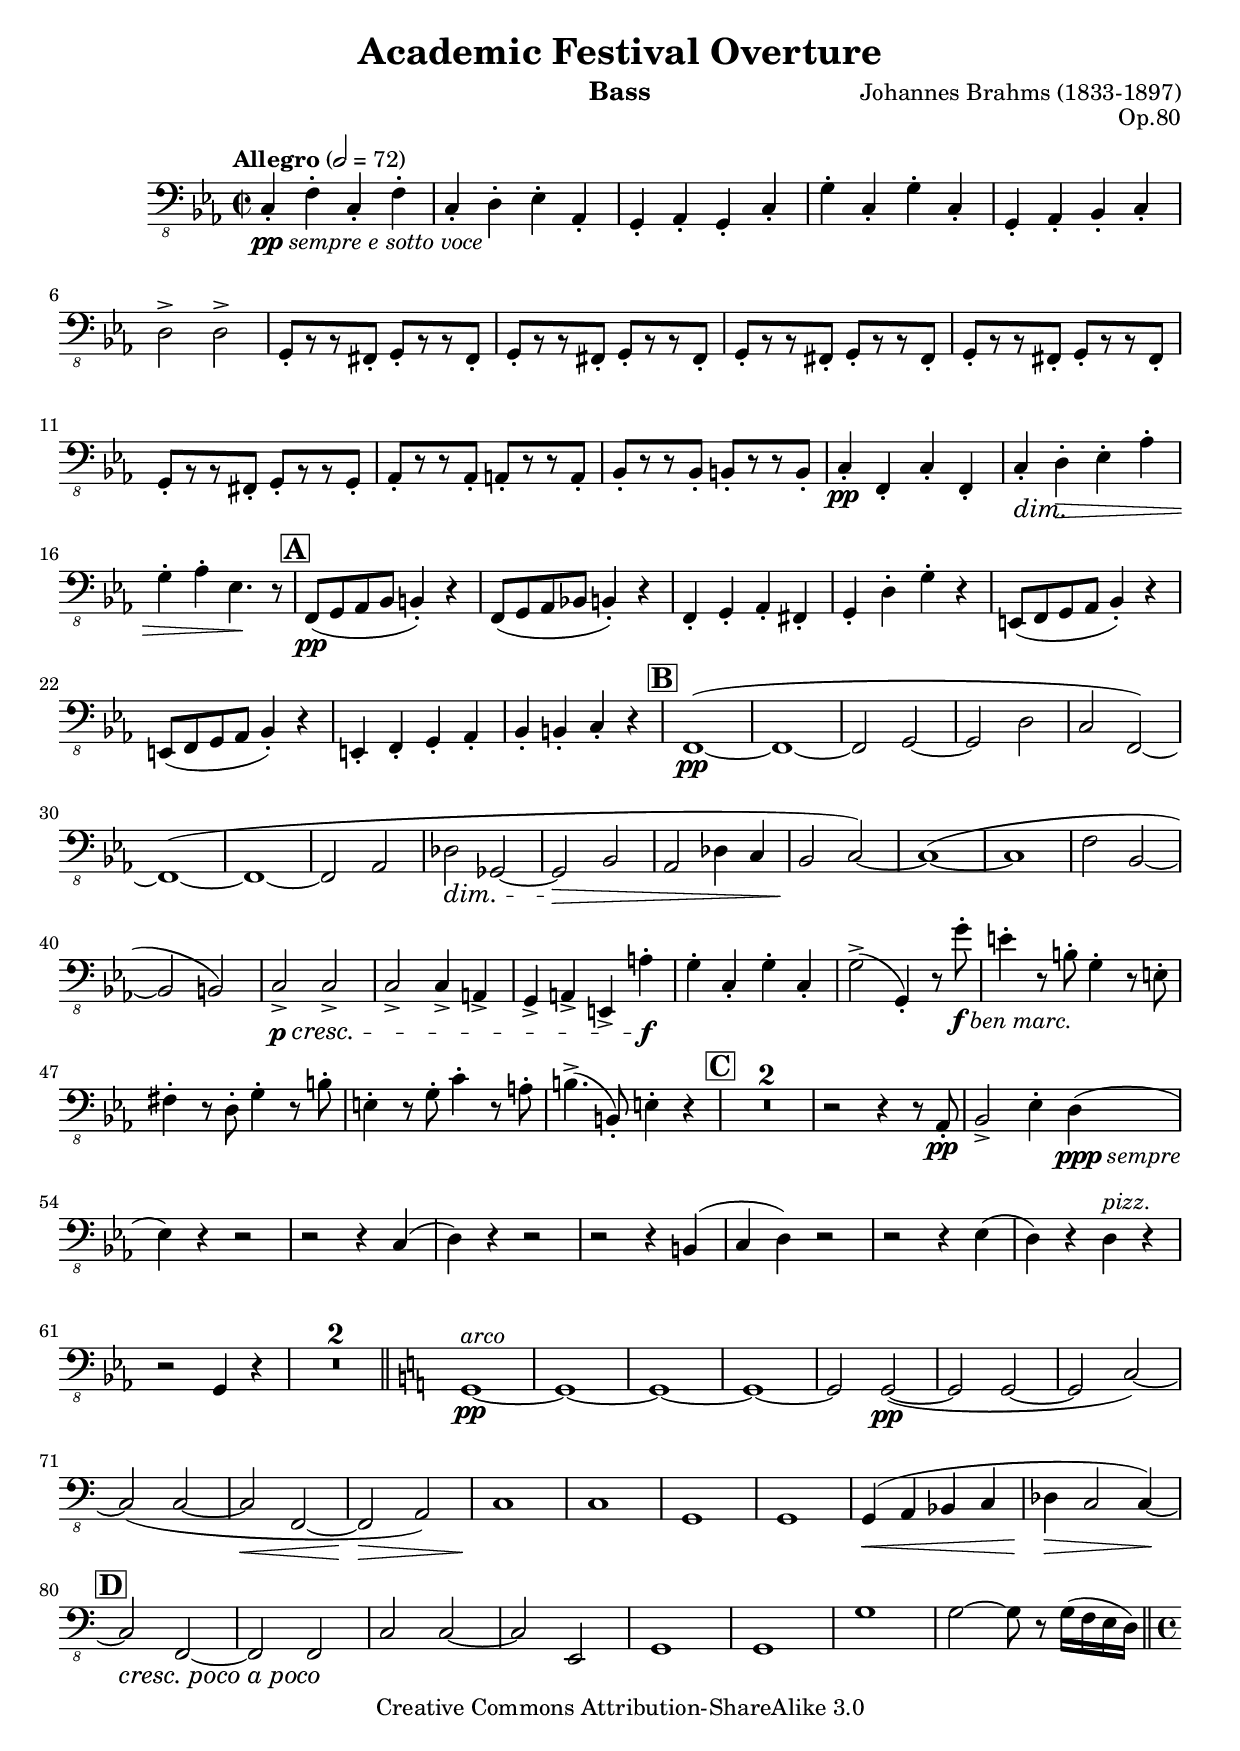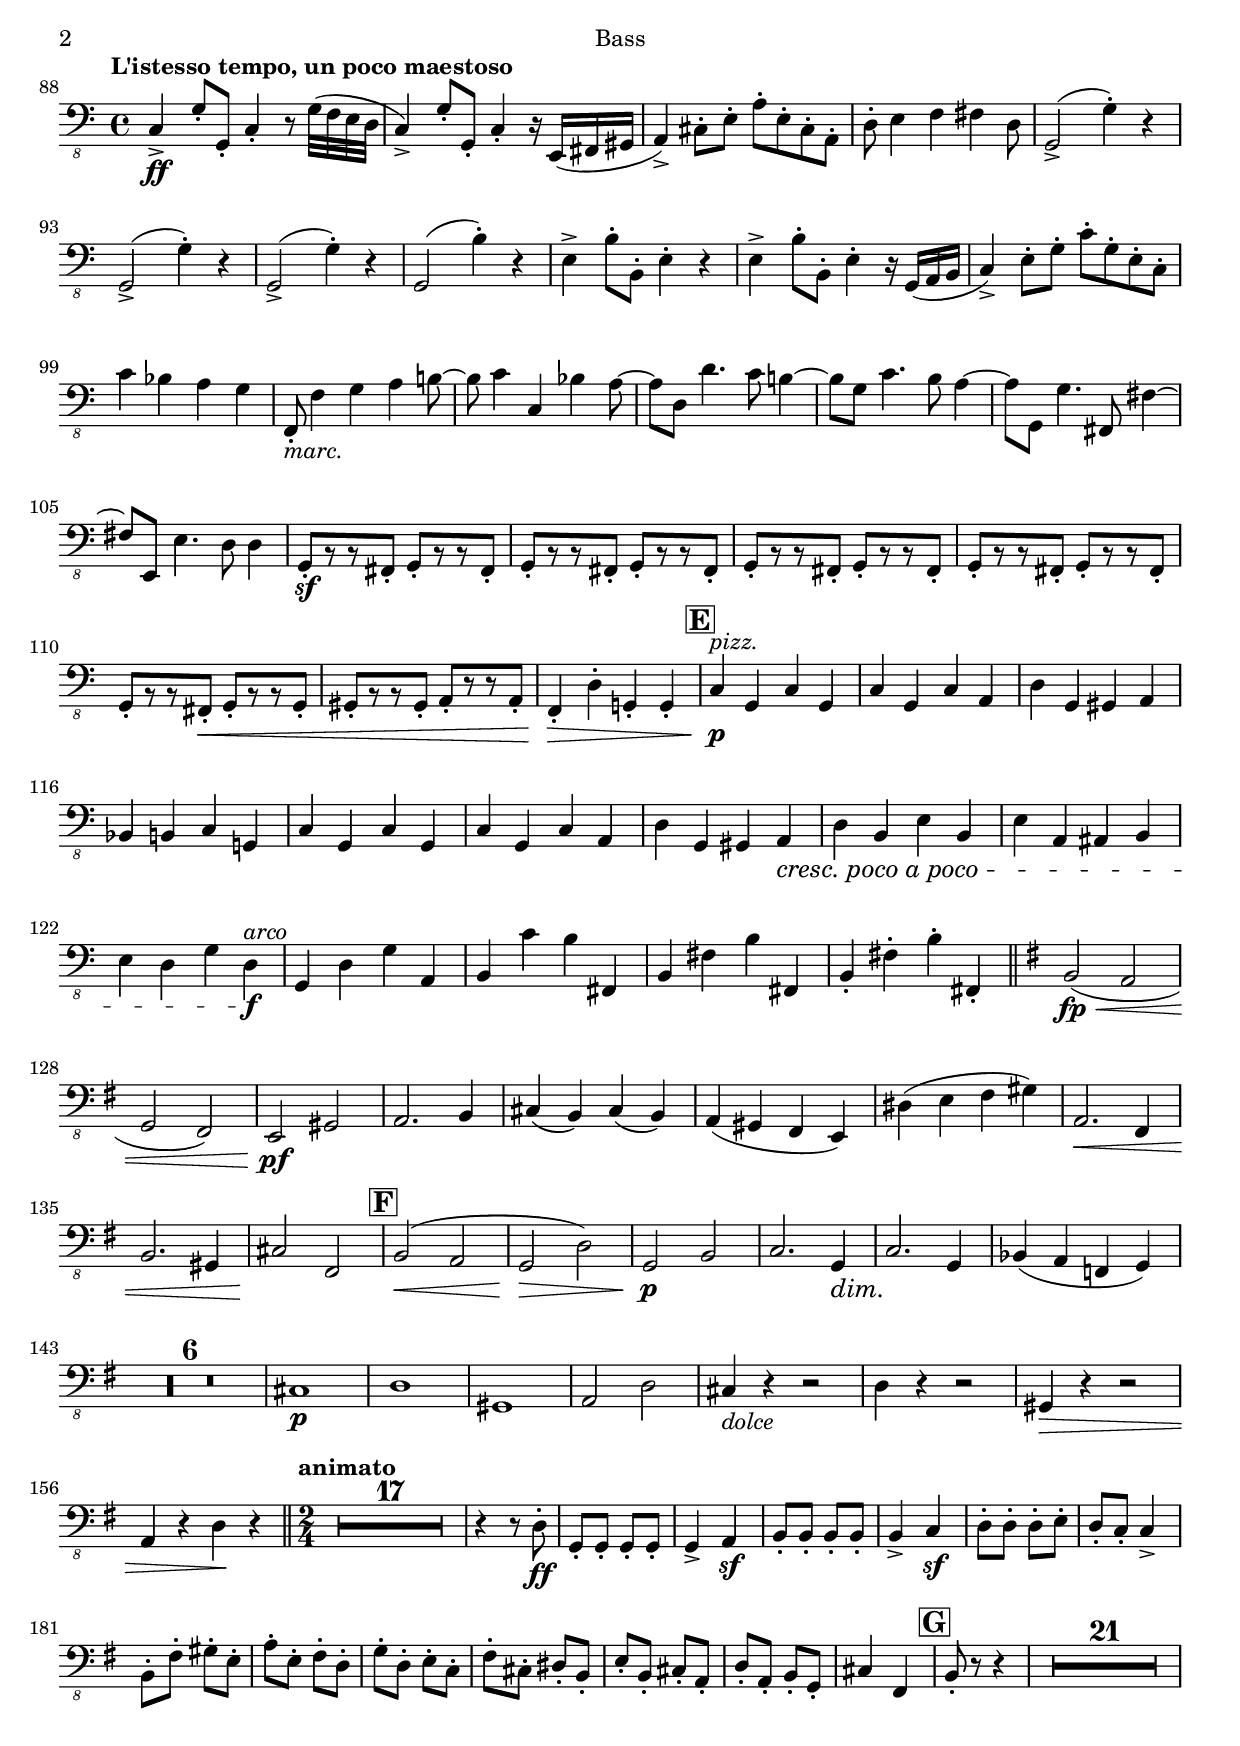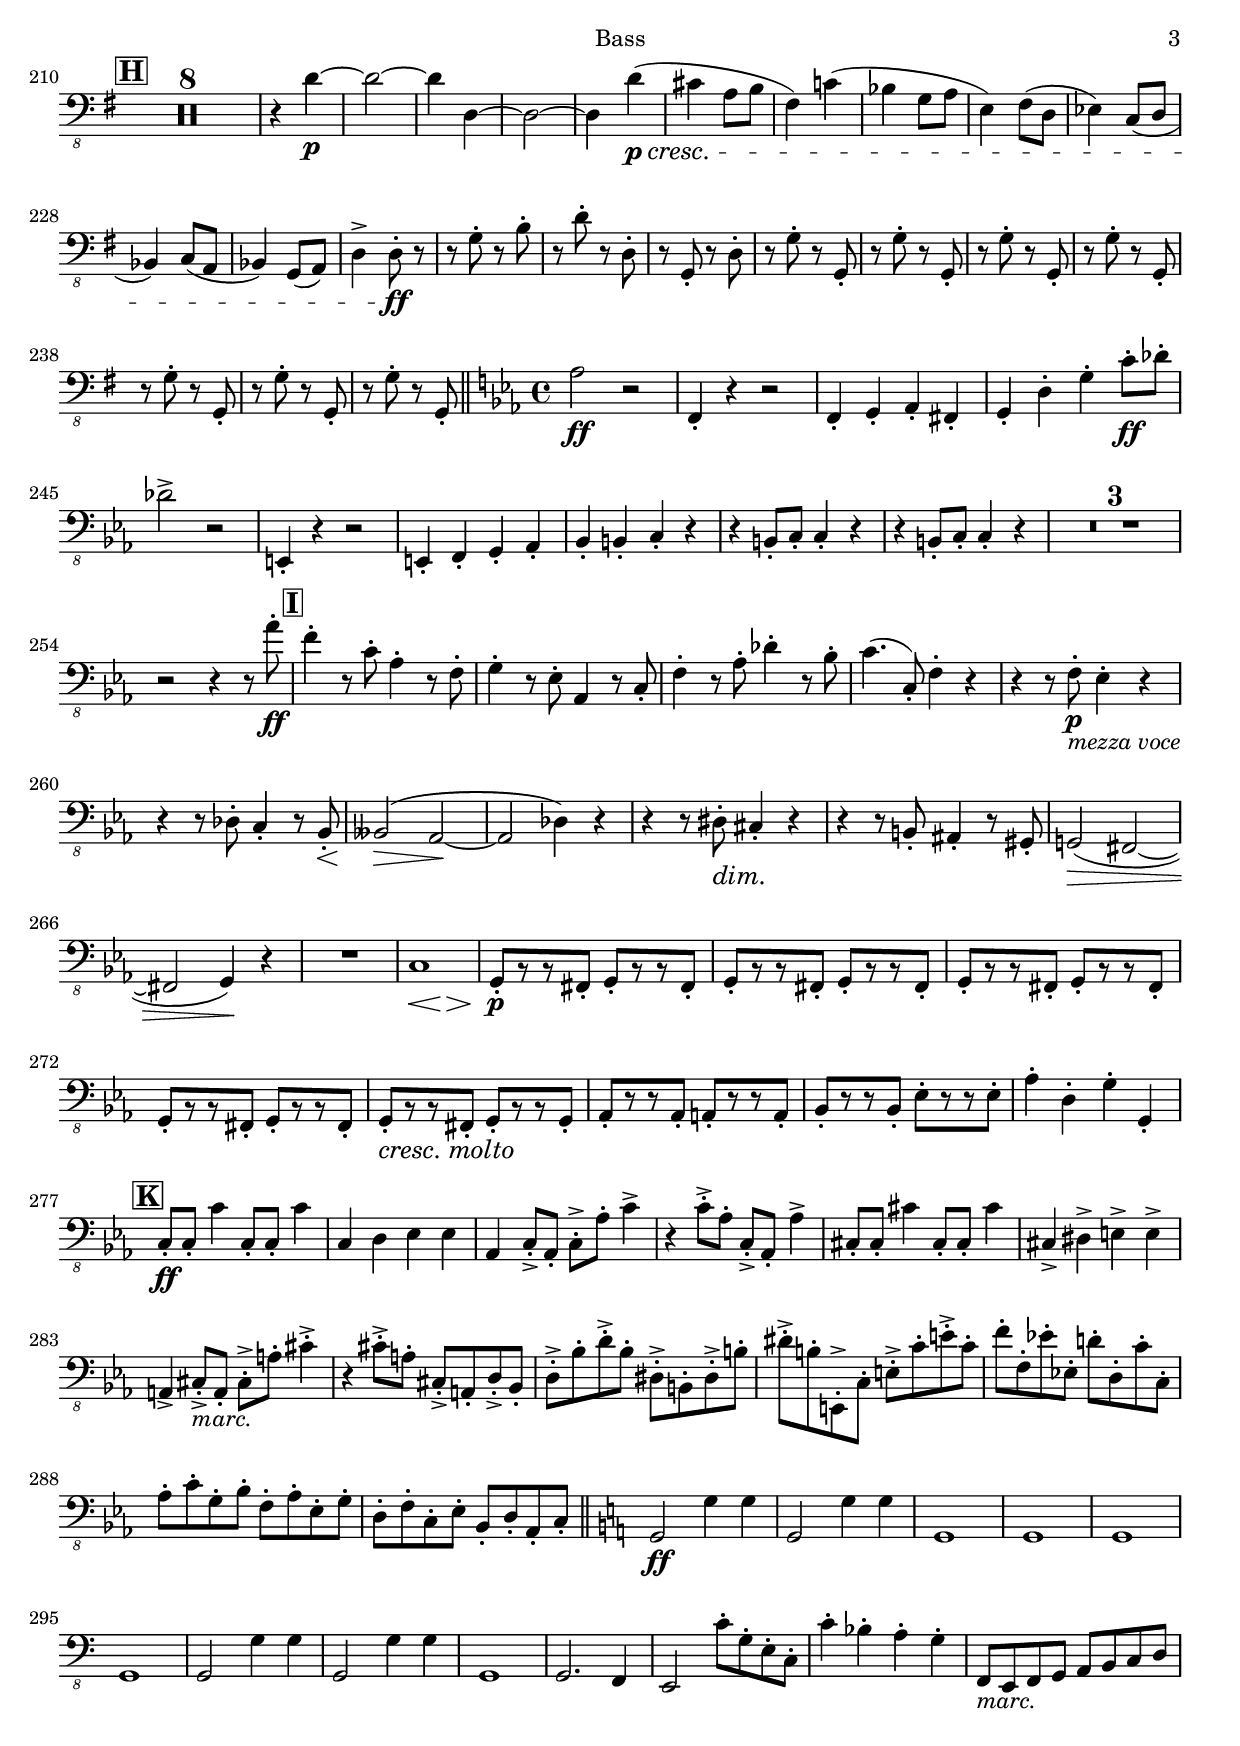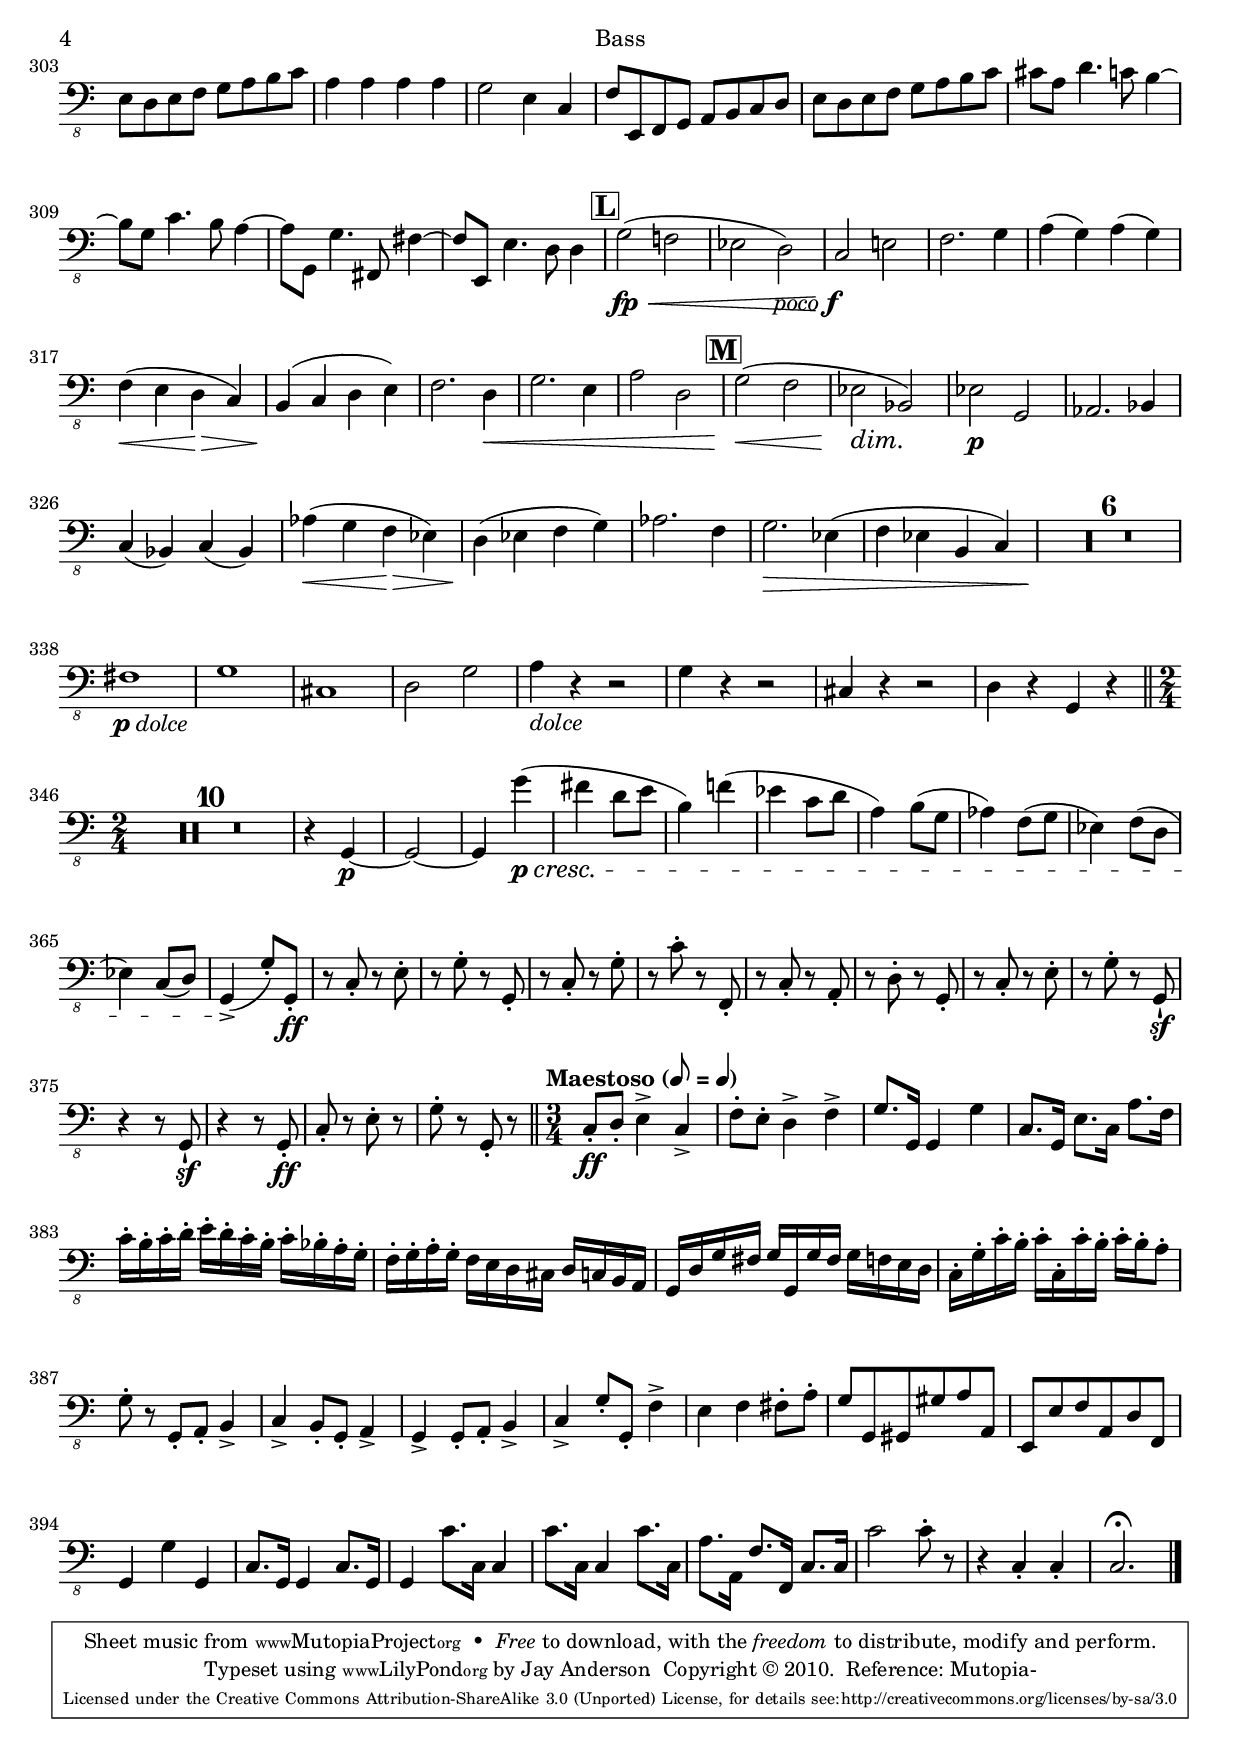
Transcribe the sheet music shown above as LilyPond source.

\version "2.18.2"

\include "defs.ily"
\version "2.18.2"

bass = \relative c,
{
  \set Staff.midiInstrument = "string ensemble 1"
  \clef "bass_8"
  \key c \minor
  \graceSync
  c4-.\ppSempreESottoVoce f-. c-. f-. |
  c-. d-. ees-. aes,-. |
  g-. aes-. g-. c-. |
  g'-. c,-. g'-. c,-. |
  g-. aes-. bes-. c-. |
  d2-> d-> |
  \repeat unfold 9 {g,8[-. r r fis]-.} g[-. r r g]-. |
  aes[-. r r aes]-. a[-. r r a]-. |
  bes[-. r r bes]-. b[-. r r b]-. |
  c4-.\pp f,-. c'-. f,-. |
  c'-.\dim d-.\> ees-. aes-. |
  g-. aes-. ees4.\! r8 |

  %A
  f,8(\pp g aes bes b4-.) r |
  f8( g aes bes b4-.) r |
  f-. g-. aes-. fis-. |
  g-. d'-. g-. r |
  \repeat unfold 2 {e,8( f g aes bes4-.) r |}
  e,-. f-. g-. aes-. |
  bes-. b-. c-. r |

  %B
  f,1~(\pp |
  f~ |
  f2 g~ |
  g d' |
  c f,~) |
  f1~( |
  f~ |
  f2 aes |
  des\dim ges,~ |
  ges\> bes |
  aes des4 c |
  bes2\! c2~) |
  c1~( |
  c |
  f2 bes,~ |
  bes b) |
  c2->\p\cresc c-> |
  c-> c4-> a-> |
  g-> a-> e-> a'-.\f |
  g-. c,-. g'-. c,-. |
  g'2->( g,4-.) r8 g''-.\fBenMarc |
  e4-. r8 b-. g4-. r8 e-. |
  fis4-. r8 d-. g4-. r8 b-. |
  e,4-. r8 g-. c4-. r8 a-. |
  b4.->( b,8-.) e4-. r |

  %C
  R1*2 |
  r2 r4 r8 aes,-.\pp |
  bes2-> ees4-. d(\pppSempre |
  ees) r r2 |
  r2 r4 c( |
  d) r r2 |
  r r4 b( |
  c d) r2 |
  r2 r4 ees( |
  d) r d^\pizz r |
  r2 g,4 r |
  R1*2 |

  \key c \major
  g1~\pp^\arco |
  g~ |
  g~ |
  g~ |
  g2 g~(\pp |
  g g~ |
  g c~) |
  c( c~ |
  c\< f,~ |
  f\> a) |
  c1\! |
  c |
  g |
  g |
  g4(\< a bes c |
  des\> c2 c4~)\! |

  %D
  c2\justCrescPocoAPoco f,~ |
  f f |
  c' c~ |
  c e, |
  g1 |
  g |
  g'|
  g2~ g8 r g16( f e d) |
  c4->\ff g'8-. g,-. c4-. r8 g'32( f e d |
  c4->) g'8-. g,-. c4-. r16 e,( fis gis |
  a4->) cis8-. e-. a-. e-. cis-. a-. |
  d8-. e4 f fis d8 |
  \repeat unfold 3 {g,2->( g'4-.) r |}
  g,2( b'4-.) r |
  e,4-> b'8-. b,-. e4-. r |
  e4-> b'8-. b,-. e4-. r16 g,16( a b |
  c4->) e8-. g-. c-. g-. e-. c-. |
  c'4 bes a g |
  f,8-._\marc f'4 g a b8~ |
  b c4 c, bes' a8~ |
  a d, d'4. c8 b4~ |
  b8 g c4. b8 a4~ |
  a8 g, g'4. fis,8 fis'4~ |
  fis8 e, e'4. d8 d4 |
  g,8[-.\sf r r fis]-. g[-. r r fis]-. |
  \repeat unfold 6 {g[-. r r fis]-.} |
  g[-. r r fis]-.\< g[-. r r g]-. |
  gis[-. r r gis]-. a[-. r r a]-. |
  f4-.\> d'-. g,-. g-. |

  %E
  c4\p^\pizz g c g |
  c g c a |
  d g, gis a |
  bes b c g |
  c g c g |
  c g c a |
  d g, gis a\crescPocoAPoco |
  d b e b |
  e a, ais b |
  e d g d\f^\arco |
  g, d' g a, |
  b c' b fis, |
  b fis' b fis, |
  b-. fis'-. b-. fis,-. |

  \key g \major
  b2(\fp\< a |
  g fis) |
  e\pf gis |
  a2. b4 |
  cis4( b) cis( b) |
  a( gis fis e) |
  dis'( e fis gis) |
  a,2.\< fis4 |
  b2. gis4 |
  cis2\! fis, |

  %F
  b2(\< a |
  g\> d') |
  g,\p b |
  c2. g4\justDim |
  c2. g4 |
  bes4( a f g) s1*0\! |
  R1*6 |
  cis1\p |
  d |
  gis, |
  a2 d |
  cis4_\dolce r r2 |
  d4 r r2 |
  gis,4\> r r2 |
  a4 r d\! r |

  %2/4
  R2*17 |
  r4 r8 d-.\ff |
  g,-. g-. g-. g-. |
  g4-> a\sf |
  b8-. b-. b-. b-. |
  b4-> c\sf |
  d8-. d-. d-. e-. |
  d-. c-. c4-> |
  b8-. fis'-. gis-. e-. |
  a-. e-. fis-. d-. |
  g-. d-. e-. c-. |
  fis-. cis-. dis-. b-. |
  e-. b-. cis-. a-. |
  d-. a-. b-. g-. |
  cis4 fis, |

  %G
  b8-. r r4 |
  R2*21 |

  %H
  R2*8 |
  r4 d'~\p |
  d2~ |
  d4 d,~ |
  d2~ |
  d4 d'(\p\cresc |
  cis4 a8 b |
  fis4) c'( |
  bes g8 a |
  e4) fis8( d |
  ees4) c8( d |
  bes4) c8( a |
  bes4) g8( a) |
  d4-> d8-.\ff r |
  r g-. r b-. |
  r d-. r d,-. |
  r g,-. r d'-. |
  \repeat unfold 7 {r g-. r g,-.} |

  %4/4
  \key c \minor
  aes'2\ff r |
  f,4-. r r2 |
  f4-. g-. aes-. fis-. |
  g-. d'-. g-. c8-.\ff des-. |
  des2-> r |
  e,,4-. r r2 |
  e4-. f-. g-. aes-. |
  bes-. b-. c-. r |
  \repeat unfold 2 {r4 b8-. c-. c4-. r} |
  R1*3 |
  r2 r4 r8 aes''-.\ff |

  %I
  f4-. r8 c-. aes4-. r8 f-. |
  g4-. r8 ees-. aes,4 r8 c-. |
  f4-. r8 aes-. des4-. r8 bes-. |
  c4.( c,8-.) f4-. r |
  r4 r8 f-.\p_\mezzaVoce ees4-. r |
  r4 r8 des-. c4-. r8 bes-.\< |
  beses2(\> aes~\! |
  aes des4) r |
  r r8 dis-.\justDim cis4-. r |
  r4 r8 b-. ais4-. r8 gis-. |
  g2(\> fis~ |
  fis g4)\! r |
  R1 |
  << {s4\< s s\> s s1*0\!} c1 >> |
  s1*0\p \repeat unfold 8 {g8[-. r r fis]-.} |
  g[-.\justCrescMolto r r fis]-. g[-. r r g]-. |
  aes[-. r r aes]-. a[-. r r a]-. |
  bes[-. r r bes]-. ees[-. r r ees]-. |
  aes4-. d,-. g-. g,-. |

  %K
  c8-.\ff c-. c'4 c,8-. c-. c'4 |
  c,4 d ees ees |
  aes, c8-.-> aes-. c-.-> aes'-. c4-> |
  r c8-.-> aes-. c,-.-> aes-. aes'4-> |
  cis,8-. cis-. cis'4 cis,8-. cis-. cis'4 |
  cis,-> dis-> e-> e-> |
  a,-> cis8-.->_\marc a-. cis-.-> a'-. cis4-.-> |
  r cis8-.-> a-. cis,-.-> a-. d-.-> bes-. |
  d-.-> bes'-. d-.-> bes-. dis,-.-> b-. dis-.-> b'-. |
  dis-.-> b-. e,,-.-> c'-. e-.-> c'-. e-.-> c-. |
  f-. f,-. ees'-. ees,-. d'-. d,-. c'-. c,-. |
  aes'-. c-. g-. bes-. f-. aes-. ees-. g-. |
  d-. f-. c-. ees-. bes-. d-. aes-. c-. |

  \key c \major
  g2\ff g'4 g |
  g,2 g'4 g |
  g,1 |
  g |
  g |
  g |
  g2 g'4 g |
  g,2 g'4 g |
  g,1 |
  g2. f4 |
  e2 c''8-. g-. e-. c-. |
  c'4-. bes-. a-. g-. |
  f,8_\marc e f g a b c d |
  e d e f g a b c |
  a4 a a a |
  g2 e4 c |
  f8 e, f g a b c d |
  e d e f g a b c |
  cis a d4. c8 b4~ |
  b8 g c4. b8 a4~ |
  a8 g, g'4. fis,8 fis'4~ |
  fis8 e, e'4. d8 d4 |

  %L
  g2(\fp\< f |
  ees d) |
  c\pocoF e |
  f2. g4 |
  a4( g) a( g) |
  f(\< e d\> c) s1*0\! |
  b4( c d e) |
  f2. d4\< |
  g2. e4 |
  a2 d, |

  %M
  g2(\< f |
  ees2\justDim bes) |
  ees\p g, |
  aes2. bes4 |
  c( bes) c( bes) |
  aes'(\< g f\> ees) s1*0\! |
  d4( ees f g) |
  aes2. f4 |
  g2.\> ees4( |
  f ees b c) s1*0\! |
  R1*6 |
  fis1\pDolce |
  g |
  cis, |
  d2 g |
  a4_\dolce r r2 |
  g4 r r2 |
  cis,4 r r2 |
  d4 r g, r |

  %2/4
  R2*10 |
  r4 g~\p |
  g2~ |
  g4 g''(\p\cresc |
  fis4 d8 e |
  b4) f'( |
  ees c8 d |
  a4) b8( g |
  aes4) f8( g |
  ees4) f8( d |
  ees4) c8( d) |
  g,4->(\! g'8-.) g,-.\ff |
  r c-. r e-. |
  r g-. r g,-. |
  r c-. r g'-. |
  r c-. r f,,-. |
  r c'-. r a-. |
  r d-. r g,-. |
  r c-. r e-. |
  r g-. r g,-!\sf |
  r4 r8 g-!\sf |
  r4 r8 g-.\ff |
  c-. r e-. r |
  g-. r g,-. r |

  %3/4
  c8-.\ff d-. e4-> c-> |
  f8-. e-. d4-> f-> |
  g8. g,16 g4 g' |
  c,8. g16 e'8. c16 a'8. f16 |
  c'-. b-. c-. d-. e-. d-. c-. b-. c-. bes-. a-. g-. |
  f-. g-. a-. g-. f e d cis d c b a |
  g d' g fis g g, g' fis g f e d |
  c-. g'-. c-. b-. c-. c,-. c'-. b-. c-. b-. a8-. |
  g8-. r g,-. a-. b4-> |
  c-> b8-. g-. a4-> |
  g4-> g8-. a-. b4-> |
  c-> g'8-. g,-. f'4-> |
  e4 f fis8-. a-. |
  g8 g, gis gis' a a, |
  e e' f a, d f, |
  g4 g' g, |
  c8. g16 g4 c8. g16 |
  g4 c'8. c,16 c4 |
  c'8. c,16 c4 c'8. c,16 |
  a'8. a,16 f'8. f,16 c'8. c16 |
  c'2 c8-. r |
  r4 c,-. c-. |
  c2.\fermata |
}


instrument = "Bass"

\include "header.ily"

\score
{
  \new Staff
  {
    << \removeWithTag #'score \bass \outline >>
  }
}
